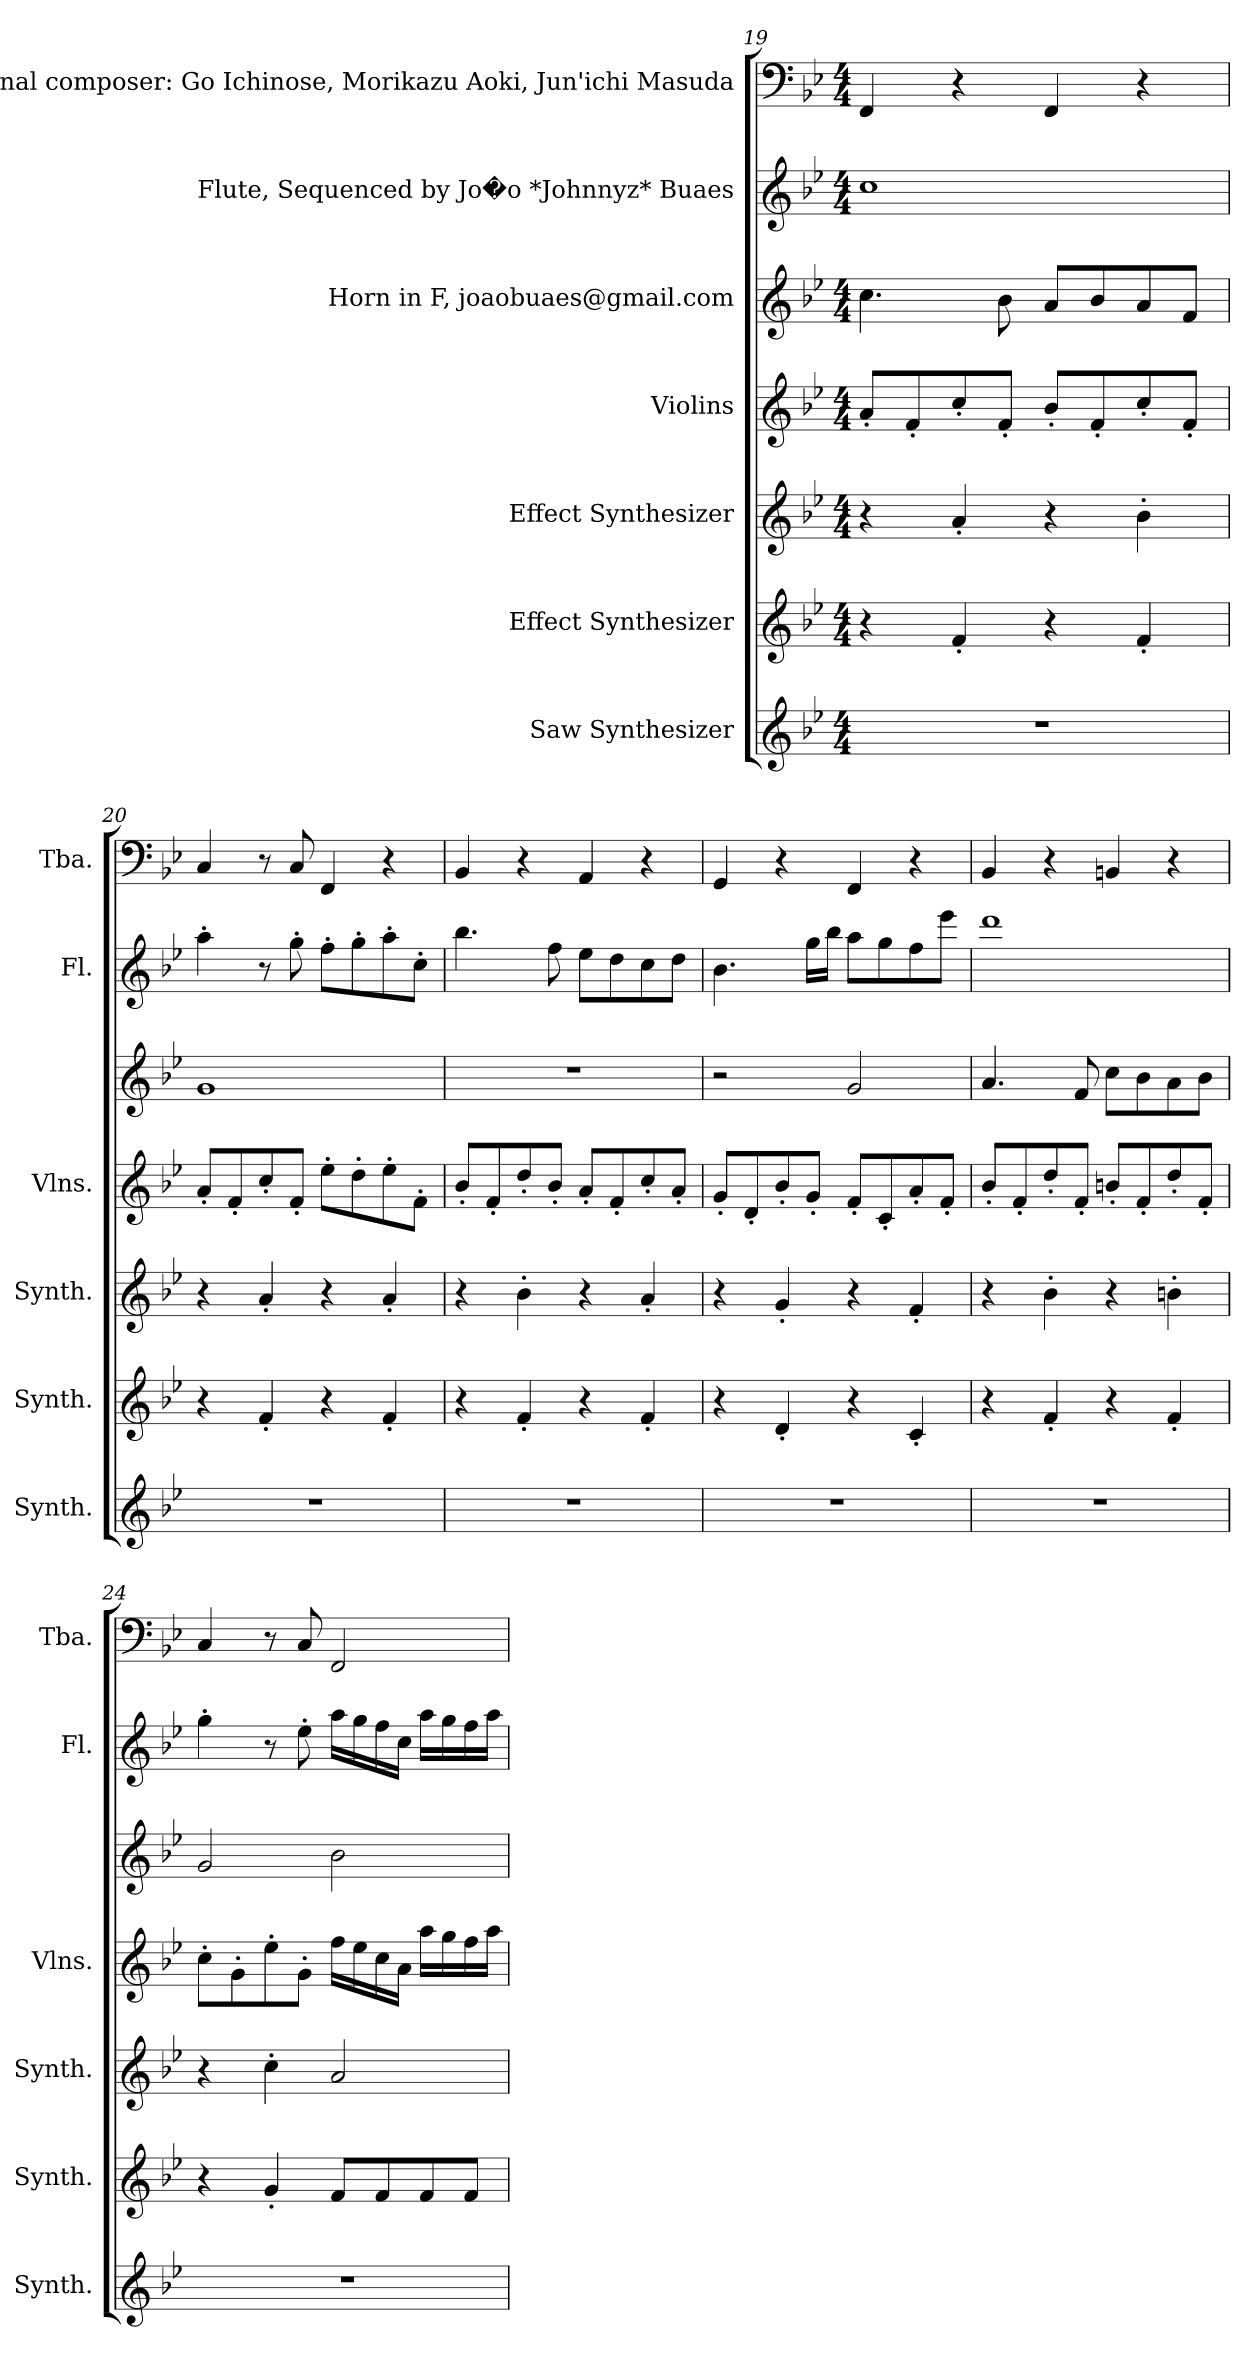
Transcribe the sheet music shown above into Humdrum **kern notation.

**kern	**kern	**kern	**kern	**kern	**kern	**kern
*part7	*part6	*part5	*part4	*part3	*part2	*part1
*staff7	*staff6	*staff5	*staff4	*staff3	*staff2	*staff1
*I"Saw Synthesizer	*I"Effect Synthesizer	*I"Effect Synthesizer	*I"Violins	*I"Horn in F, joaobuaes@gmail.com	*I"Flute, Sequenced by Jo�o *Johnnyz* Buaes	*I"Tuba, Original composer: Go Ichinose, Morikazu Aoki, Jun'ichi Masuda
*I'Synth.	*I'Synth.	*I'Synth.	*I'Vlns.	*	*I'Fl.	*I'Tba.
!!LO:PB:g=z
*clefG2	*clefG2	*clefG2	*clefG2	*clefG2	*clefG2	*clefF4
*	*	*	*	*ITrd4c7	*	*
*k[b-e-]	*k[b-e-]	*k[b-e-]	*k[b-e-]	*k[b-e-a-]	*k[b-e-]	*k[b-e-]
*M4/4	*M4/4	*M4/4	*M4/4	*M4/4	*M4/4	*M4/4
=19	=19	=19	=19	=19	=19	=19
1r	4r	4r	8a'/L	4.f\	1cc	4FF/
.	.	.	8f'/	.	.	.
.	4f'/	4a'/	8cc'/	.	.	4r
.	.	.	8f'/J	8e-\	.	.
.	4r	4r	8b-'/L	8d/L	.	4FF/
.	.	.	8f'/	8e-/	.	.
.	4f'/	4b-'\	8cc'/	8d/	.	4r
.	.	.	8f'/J	8B-/J	.	.
=20	=20	=20	=20	=20	=20	=20
1r	4r	4r	8a'/L	1c	4aa'\	4C/
.	.	.	8f'/	.	.	.
.	4f'/	4a'/	8cc'/	.	8r	8r
.	.	.	8f'/J	.	8gg'\	8C/
.	4r	4r	8ee-'\L	.	8ff'\L	4FF/
.	.	.	8dd'\	.	8gg'\	.
.	4f'/	4a'/	8ee-'\	.	8aa'\	4r
.	.	.	8f'\J	.	8cc'\J	.
=21	=21	=21	=21	=21	=21	=21
1r	4r	4r	8b-'/L	1r	4.bb-\	4BB-/
.	.	.	8f'/	.	.	.
.	4f'/	4b-'\	8dd'/	.	.	4r
.	.	.	8b-'/J	.	8ff\	.
.	4r	4r	8a'/L	.	8ee-\L	4AA/
.	.	.	8f'/	.	8dd\	.
.	4f'/	4a'/	8cc'/	.	8cc\	4r
.	.	.	8a'/J	.	8dd\J	.
=22	=22	=22	=22	=22	=22	=22
1r	4r	4r	8g'/L	2r	4.b-\	4GG/
.	.	.	8d'/	.	.	.
.	4d'/	4g'/	8b-'/	.	.	4r
.	.	.	8g'/J	.	16gg\LL	.
.	.	.	.	.	16bb-\JJ	.
.	4r	4r	8f'/L	2c/	8aa\L	4FF/
.	.	.	8c'/	.	8gg\	.
.	4c'/	4f'/	8a'/	.	8ff\	4r
.	.	.	8f'/J	.	8eee-\J	.
!!LO:PB:g=z
=23	=23	=23	=23	=23	=23	=23
1r	4r	4r	8b-'/L	4.d/	1ddd	4BB-/
.	.	.	8f'/	.	.	.
.	4f'/	4b-'\	8dd'/	.	.	4r
.	.	.	8f'/J	8B-/	.	.
.	4r	4r	8bn'/L	8f\L	.	4BBn/
.	.	.	8f'/	8e-\	.	.
.	4f'/	4bn'\	8dd'/	8d\	.	4r
.	.	.	8f'/J	8e-\J	.	.
=24	=24	=24	=24	=24	=24	=24
1r	4r	4r	8cc'\L	2c/	4gg'\	4C/
.	.	.	8g'\	.	.	.
.	4g'/	4cc'\	8ee-'\	.	8r	8r
.	.	.	8g'\J	.	8ee-'\	8C/
.	8f/L	2a/	16ff\LL	2e-\	16aa\LL	2FF/
.	.	.	16ee-\	.	16gg\	.
.	8f/	.	16cc\	.	16ff\	.
.	.	.	16a\JJ	.	16cc\JJ	.
.	8f/	.	16aa\LL	.	16aa\LL	.
.	.	.	16gg\	.	16gg\	.
.	8f/J	.	16ff\	.	16ff\	.
.	.	.	16aa\JJ	.	16aa\JJ	.
=	=	=	=	=	=	=
*-	*-	*-	*-	*-	*-	*-
